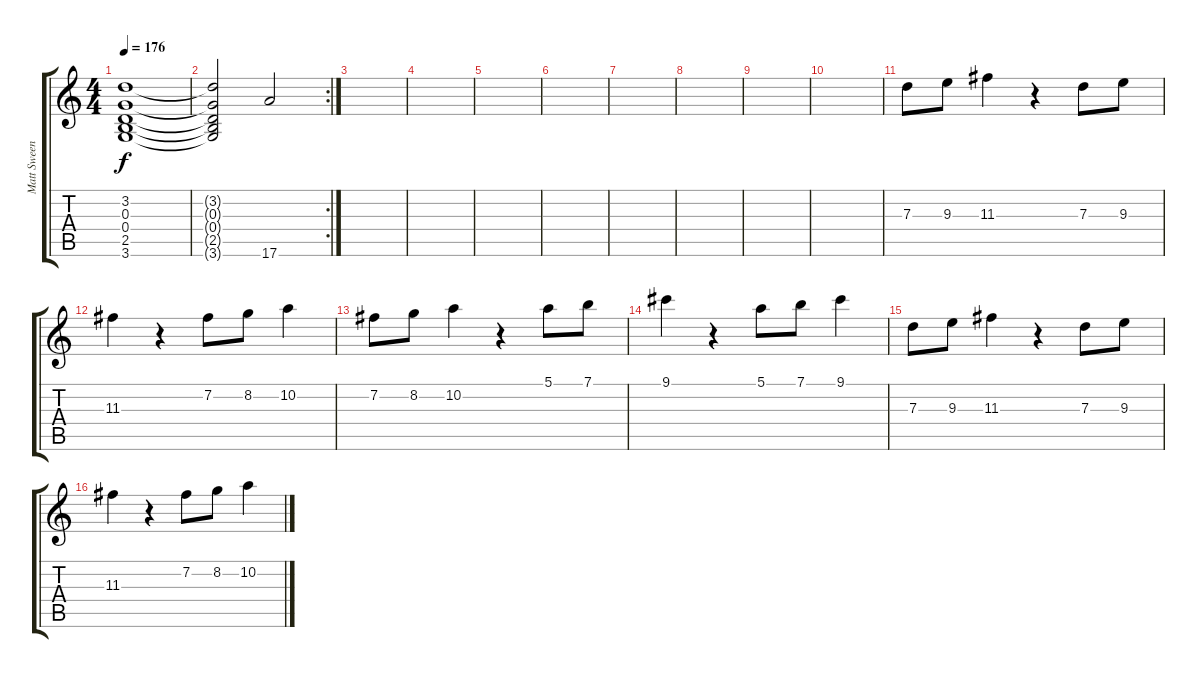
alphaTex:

\track ("Matt Sweeney" "Matt Sween") {instrument distortionguitar}
\staff {score tabs}
\tuning (E4 B3 G3 D3 A2 E2) {hide}
\ts (4 4)
\tempo 176
\clef g2
\ks c
(3.2 0.3 0.4 2.5 3.6).1{dy f} |
\rc 2
(3.2{t} 0.3{t} 0.4{t} 2.5{t} 3.6{t}).2 17.6.2{volume 16} |
|
|
|
|
|
|
|
|
7.3.8{volume 13} 9.3.8 11.3.4 r.4 7.3.8 9.3.8 |
11.3.4 r.4 7.2.8 8.2.8 10.2.4 |
7.2.8 8.2.8 10.2.4 r.4 5.1.8 7.1.8 |
9.1.4 r.4 5.1.8 7.1.8 9.1.4 |
7.3.8 9.3.8 11.3.4 r.4 7.3.8 9.3.8 |
11.3.4 r.4 7.2.8 8.2.8 10.2.4
